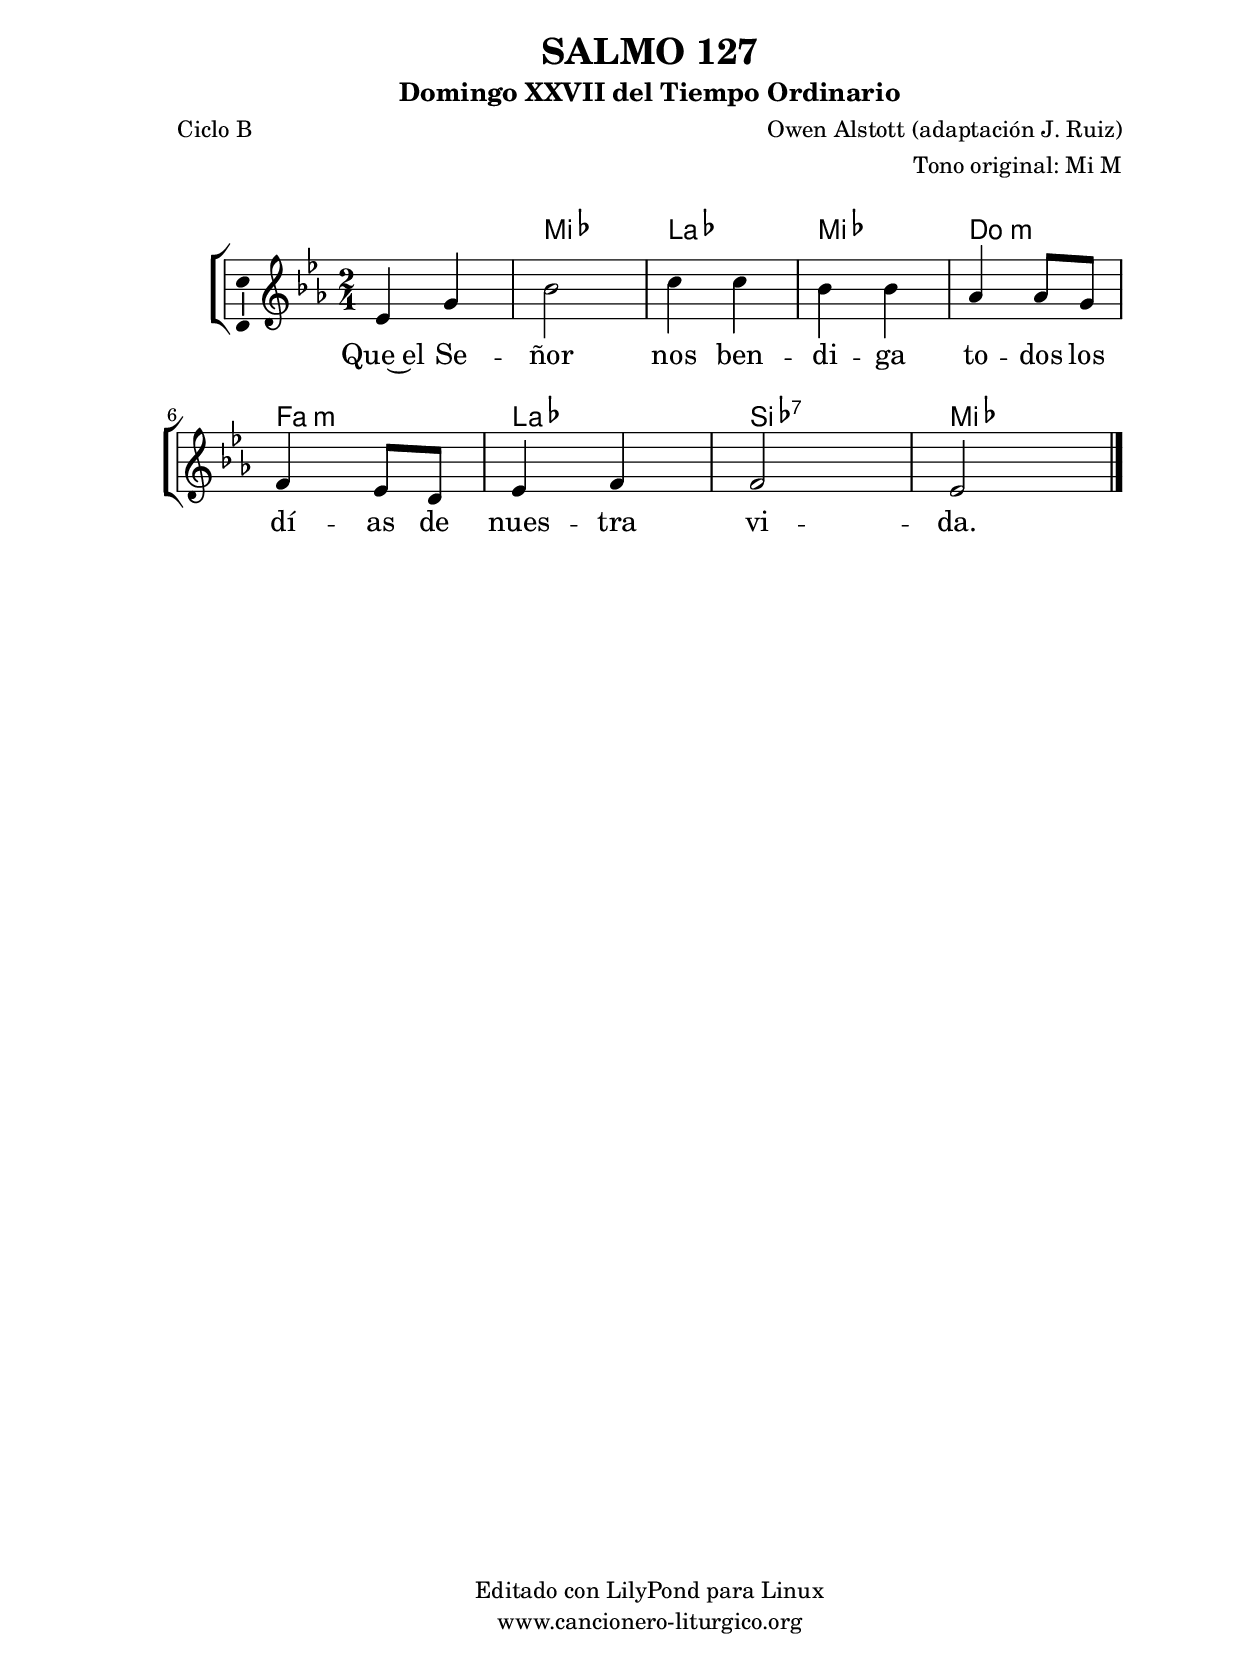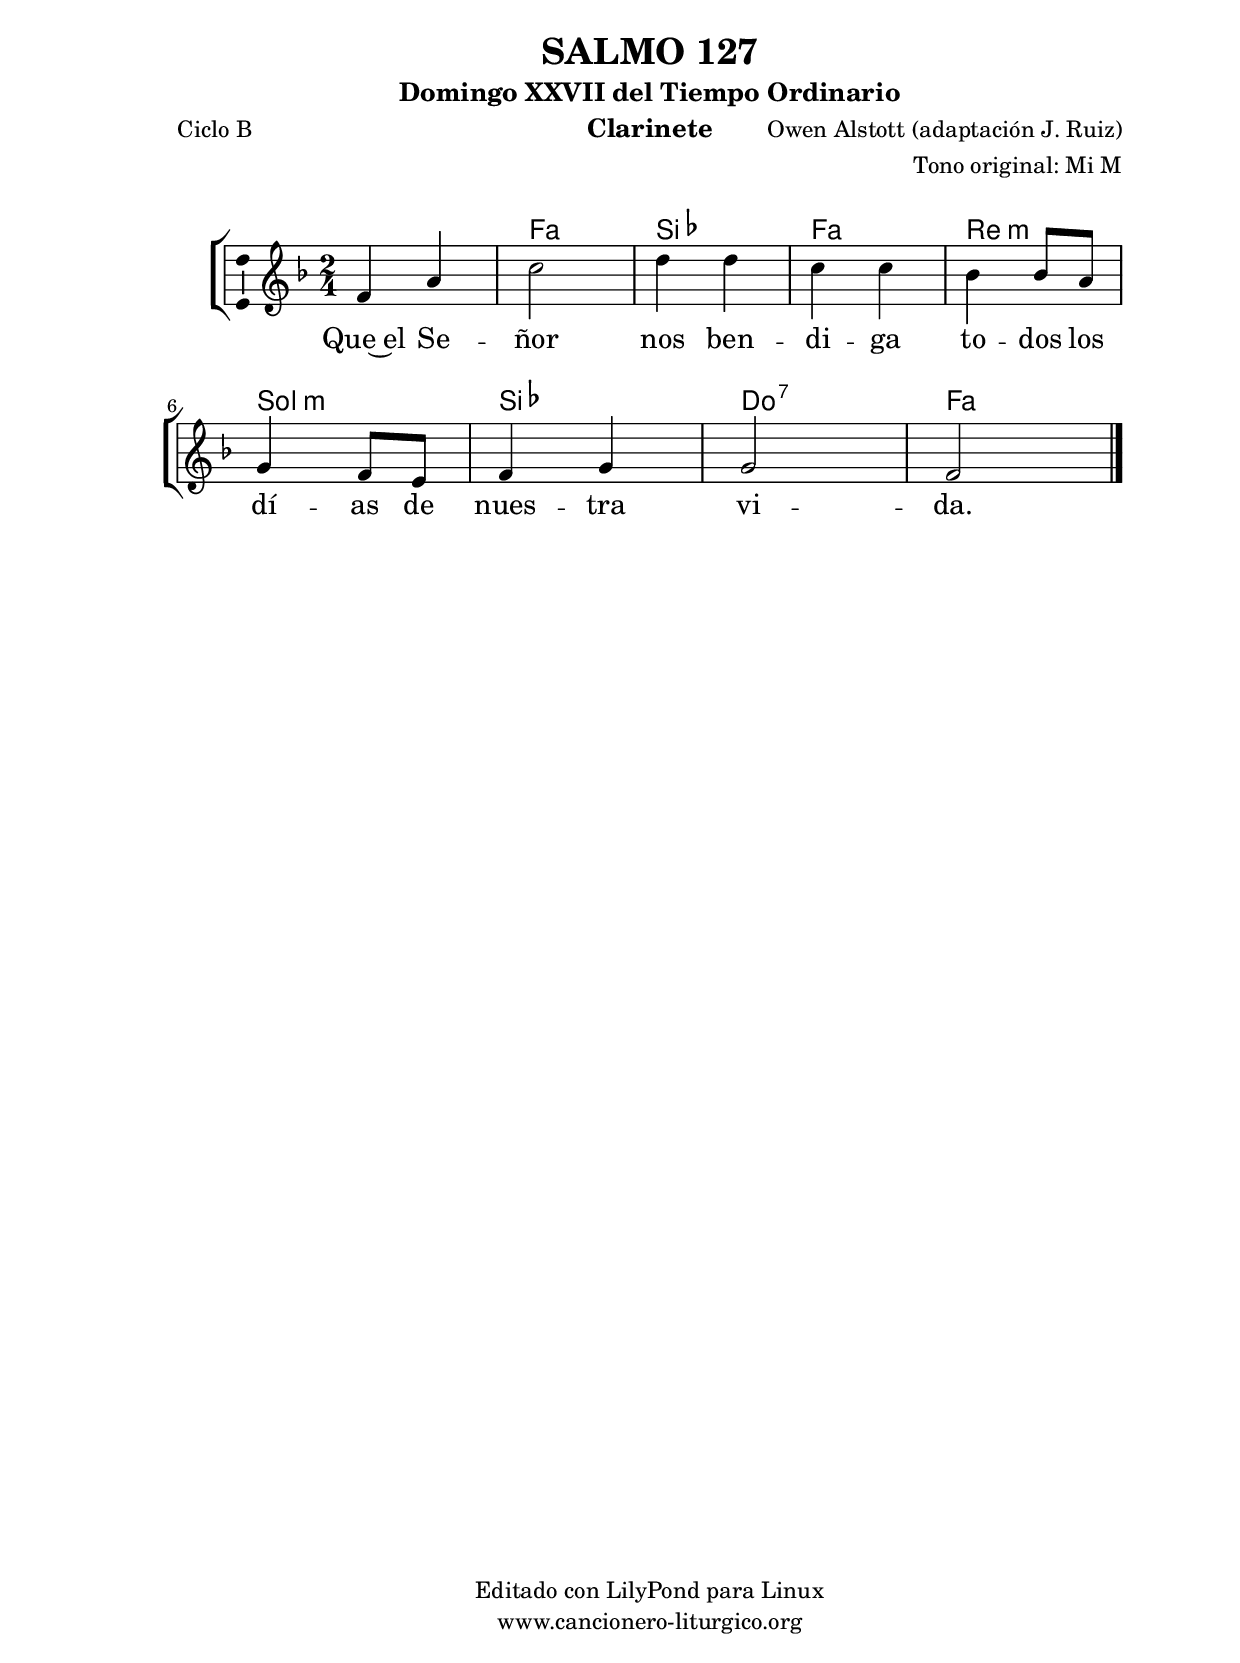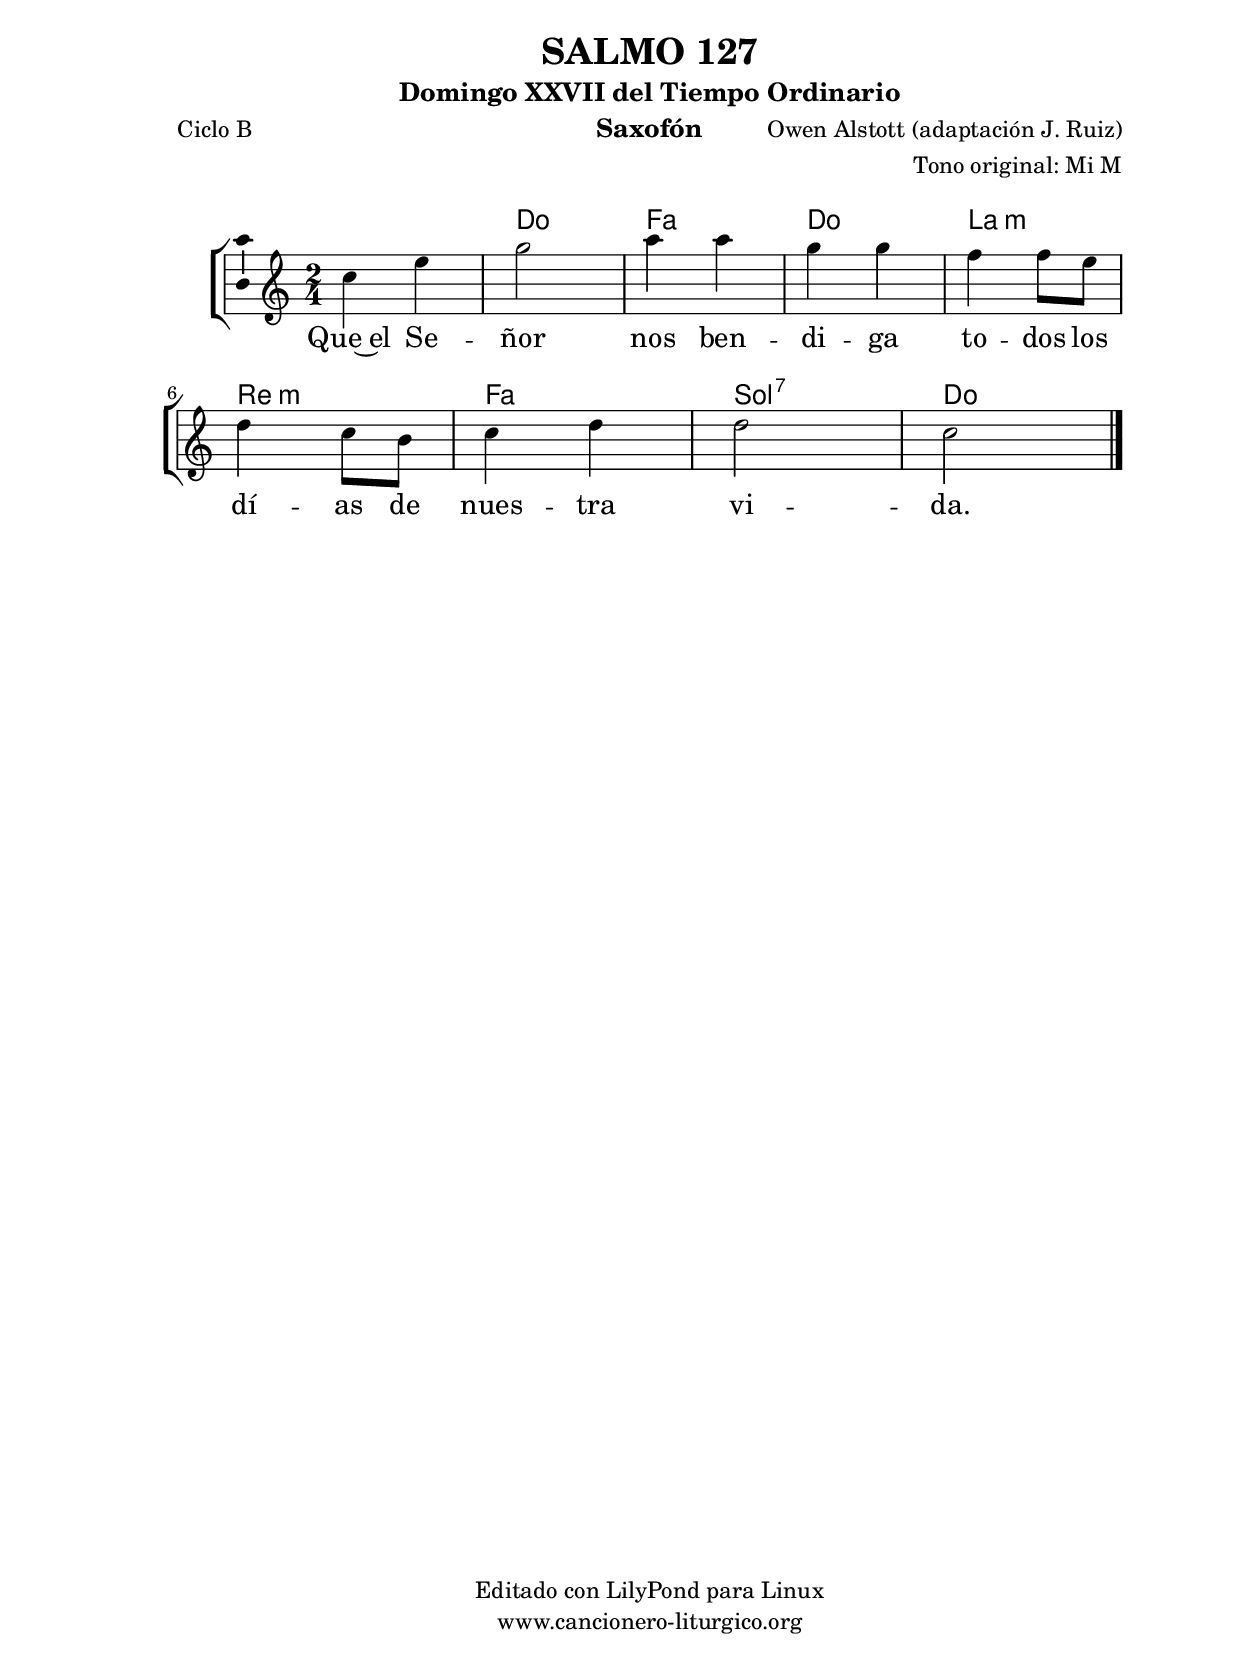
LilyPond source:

%
%para convertir .midi en .wav:
%timidity filename.midi -Ow -o finename.wav
%
%
%Para convertir de .wav a .mp3:
%lame -h -m j filename.wav
%
%
%para escuchar el midi:
%timidity nombrefichero.midi
%


%versión de lilypond para la que se ha escrito esta partitura:
\version "2.16.0"

	%Tamaño papel
	#(set-default-paper-size "a4")
	%Tamaño partitura
	#(set-global-staff-size 20)
	%No responde al pulsar sobre una nota
	#(ly:set-option 'point-and-click #f)

%parámetros del encabezamiento:
\header {
	title = "SALMO 127"
	subtitle = "Domingo XXVII del Tiempo Ordinario"
	composer = "Owen Alstott (adaptación J. Ruiz)"
	poet = "Ciclo B"
	meter = ""
	arranger = "Tono original: Mi M"
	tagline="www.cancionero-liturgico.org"
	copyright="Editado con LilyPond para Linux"
	tiempo = "Ordinario"
	usos = "Salmo"
	letra = "Que el Señor nos bendiga todos los días de nuestra vida."
	}

%parámetros asociados al papel:
\paper  {
	oddHeaderMarkup = \markup {\fill-line { \on-the-fly #not-first-page \fromproperty #'header:title \on-the-fly #not-first-page \fromproperty #'header:composer }}
	evenHeaderMarkup = \markup {\fill-line { \fromproperty #'header:composer \fromproperty #'header:title }}
	#(set-paper-size "a4")
	print-page-number = ##f
	first-page-number = 1
	print-first-page-number = ##f
%	head-separation = 3.0 \cm
	top-margin = 2.0 \cm
	bottom-margin = 0.5\cm
%%%	bottom-margin = -1.0\cm
	left-margin = 3.0 \cm
	line-width = 16.0 \cm 
	indent = 8\mm
	interscoreline = 2.\mm
	between-system-space = 15\mm
%	para que las partituras no llenen la hoja:
	ragged-bottom = ##t
%	idem para la última hoja:
	ragged-last-bottom = ##f
%	para que las partituras llenen el ancho del papel:
	ragged-last = ##f
	after-title-space = 2.5 \cm
%page-count=1
system-count=2

	%Flexible Vertical Spacing
%	markup-markup-spacing =
%	#'((basic-distance . 15) (minimum-distance . 15) (padding . 3))
	markup-system-spacing =
	#'((basic-distance . 15) (minimum-distance . 15) (padding . 3))
	system-system-spacing =
	#'((basic-distance . 15) (minimum-distance . 15) (padding . 3))
	score-system-spacing =
	#'((basic-distance . 15) (minimum-distance . 15) (padding . 5))
%	top-system-spacing = % header
%	#'((basic-distance . 8) (minimum-distance . 0) (padding . 3))
%	top-markup-spacing =
%	#'((basic-distance . 20) (minimum-distance . 20) (padding . 3))
	last-bottom-spacing = % footer
	#'((basic-distance . 5) (minimum-distance . 5) (padding . 3))
%	score-markup-spacing =
%	#'((basic-distance . 16) (minimum-distance . 13) (padding . 3))

	}


%parámetros que afectan a toda la partitura:
global =  {
	%clave de sol (G):
	\clef G
	%armadura:
	\transpose e ees
	\key e \major
	\tempo 4=90
	\set Score.tempoHideNote = ##t
	}


acordes = {
	\italianChords
	\chordmode {
	\transpose e ees
{

s2
e2 a e cis:m fis:m a b:7 e

	}
	}
}

melodia = 
	\transpose e ees
{
	\relative c'{

\time 2/4

e4 gis
b2
cis4 cis
b4 b
a4 a8 gis
fis4 e8 dis
e4 fis
fis2
e2

	\bar "|."
	}
	}


texto = \lyricmode {
Que~el Se -- ñor nos ben -- di -- ga
to -- dos los dí -- as de nues -- tra vi -- da.
	}


acordesStaff = \context ChordNames = acordesStaff <<
	\set chordChanges = ##t
	\acordes
	>>


vozStaff = \context Voice = vozStaff
\with {\consists "Ambitus_engraver"}
<<
%	\set Staff.instrumentName = ""
%	\set Staff.shortInstrumentName = ""
%	\set Staff.midiInstrument = #"clarinet"
%	\set Staff.midiInstrument = #"cello"
%	\set Staff.midiInstrument = #"flute"
	\set Staff.midiInstrument = #"electric guitar (jazz)"
%	\set Staff.midiInstrument = #"english horn"
%	\set Staff.midiInstrument = #"violin"
%	\set Staff.midiInstrument = #"glockenspiel"
	\set Staff.midiMinimumVolume = #0.7
	\set Staff.midiMaximumVolume = #0.9
	\global
	\melodia
	>>


textoStaff = \context Lyrics = textoStaff <<
	\lyricsto vozStaff \texto
	>>

\book {
	\score {
		\context ChoirStaff {
			\override StaffGroup.SystemStartBracket #'collapse-height = #1
			\override Score.SystemStartBar #'collapse-height = #1
			<<
			\acordesStaff
			\vozStaff
			\textoStaff
			>>
			}
		\layout {
	    		\context {
				\Lyrics
				\override LyricText #'font-size = #2
				}
	   		 \context {
				\Score
				%fontSize = #3
				\override StaffSymbol #'staff-space = #(magstep +3)
				%\override Beam #'thickness = #0.55
				%\override SpacingSpanner #'spacing-increment = #1.0
				%\override Slur #'height-limit = #1.5
				}
			}
		}
	\score {
		\unfoldRepeats
		\context ChoirStaff {
			<<
			\acordesStaff
			\vozStaff
			>>
			}
		\midi {
	  		\context {
	  			\Score
				tempoWholesPerMinute = #(ly:make-moment 70 4)
				}
			}
		}
	}

%Partitura para clarinete
#(define output-suffix "C")
\book {
	\header{
		instrument = "Clarinete"
		}
	\score {
		\context ChoirStaff {
			\override StaffGroup.SystemStartBracket #'collapse-height = #1
			\override Score.SystemStartBar #'collapse-height = #1
\transpose c d
			<<
			\acordesStaff
			\vozStaff
			\textoStaff
			>>
			}
		\layout {
	    		\context {
				\Lyrics
				\override LyricText #'font-size = #2
				}
	   		 \context {
				\Score
				%fontSize = #3
				\override StaffSymbol #'staff-space = #(magstep +3)
				%\override Beam #'thickness = #0.55
				%\override SpacingSpanner #'spacing-increment = #1.0
				%\override Slur #'height-limit = #1.5
				}
			}
		}
	}

%Partitura para saxofón
#(define output-suffix "S")
\book {
	\header{
		instrument = "Saxofón"
		}
	\score {
		\context ChoirStaff {
			\override StaffGroup.SystemStartBracket #'collapse-height = #1
			\override Score.SystemStartBar #'collapse-height = #1
\transpose c a
			<<
			\acordesStaff
			\vozStaff
			\textoStaff
			>>
			}
		\layout {
	    		\context {
				\Lyrics
				\override LyricText #'font-size = #2
				}
	   		 \context {
				\Score
				%fontSize = #3
				\override StaffSymbol #'staff-space = #(magstep +3)
				%\override Beam #'thickness = #0.55
				%\override SpacingSpanner #'spacing-increment = #1.0
				%\override Slur #'height-limit = #1.5
				}
			}
		}
	}

